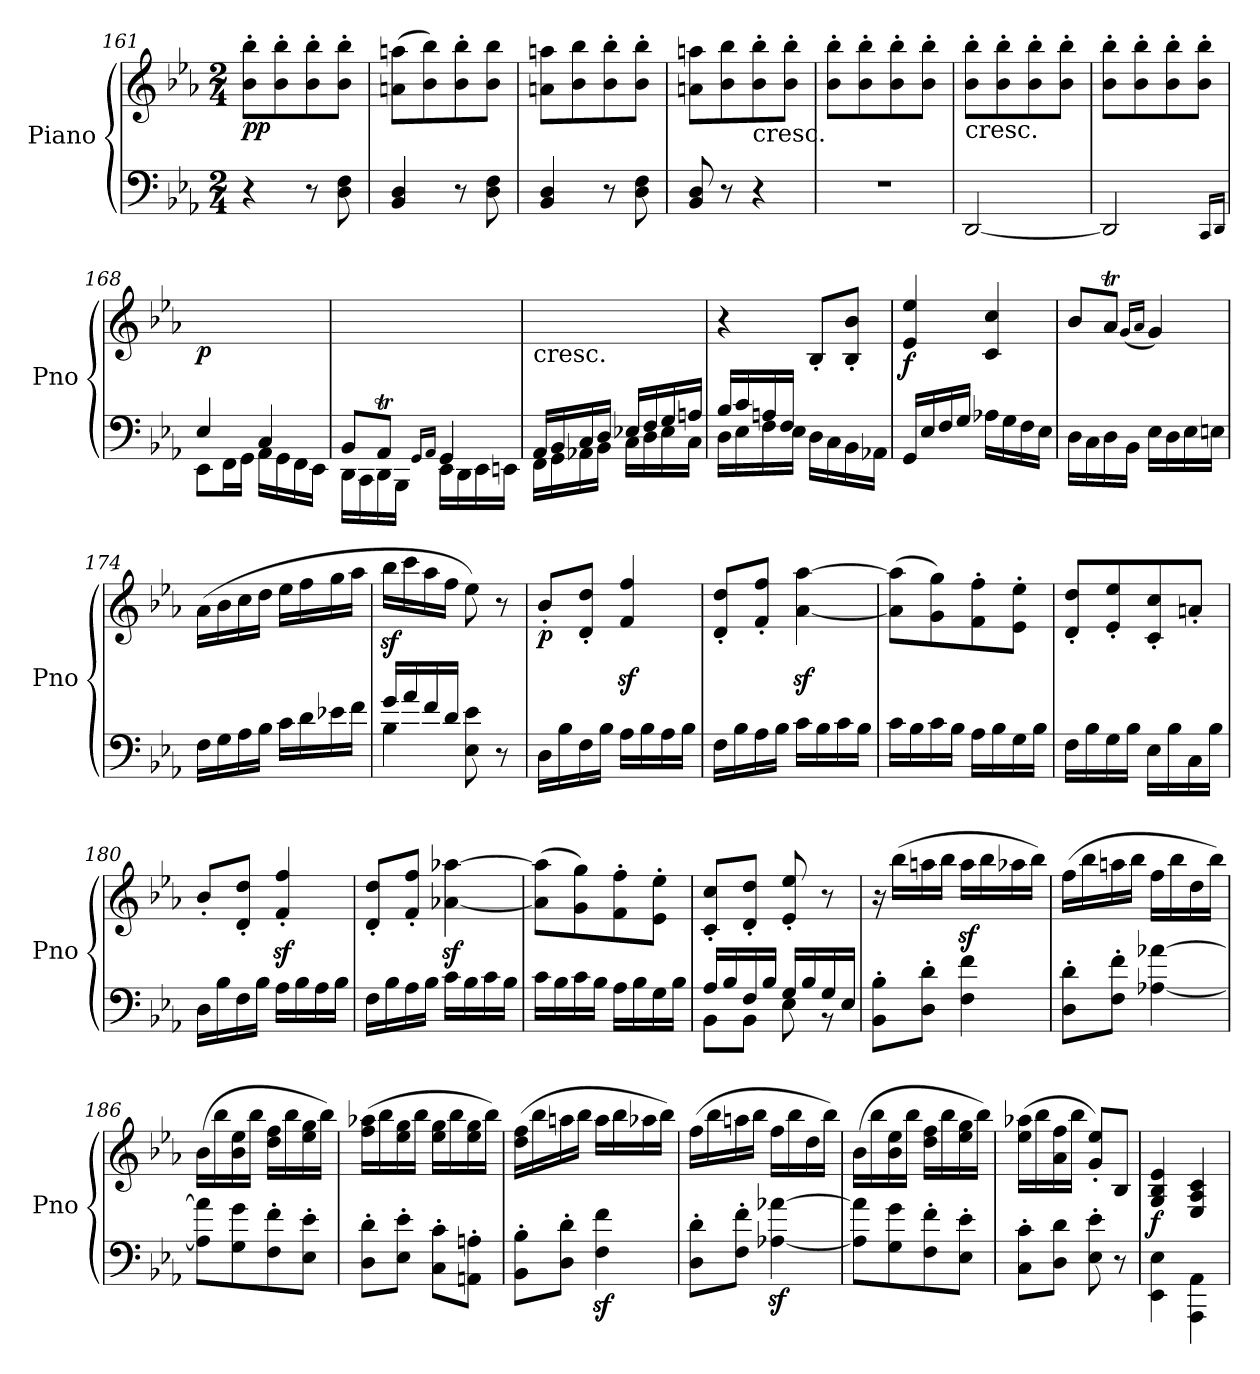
**kern	**kern	**dynam
*part1	*part1	*part1
*staff2	*staff1	*staff1/2
*I"Piano	*	*
*I'Pno	*	*
*clefF4	*clefG2	*
*k[b-e-a-]	*k[b-e-a-]	*
*E-:	*E-:	*
*M2/4	*M2/4	*
=161	=161	=161
!	!	!LO:DY:b
4r	8b-\' 8bb-\'L	pp
.	8b-\' 8bb-\'	.
8r	8b-\' 8bb-\'	.
8D\ 8F\	8b-\' 8bb-\'J	.
=162	=162	=162
4BB-/ 4D/	(>8an\ 8aan\L	.
.	8b-\ 8bb-\)	.
8r	8b-\' 8bb-\'	.
8D\ 8F\	8b-\ 8bb-\J	.
=163	=163	=163
4BB-/ 4D/	8an\ 8aan\L	.
.	8b-\ 8bb-\	.
8r	8b-\' 8bb-\'	.
8D\ 8F\	8b-\' 8bb-\'J	.
=164	=164	=164
8BB-/ 8D/	8an\ 8aan\L	.
8r	8b-\ 8bb-\	.
!	!LO:TX:b:t=cresc.	!
4r	8b-\' 8bb-\'	.
.	8b-\' 8bb-\'J	.
=165	=165	=165
2r	8b-\' 8bb-\'L	.
.	8b-\' 8bb-\'	.
.	8b-\' 8bb-\'	.
.	8b-\' 8bb-\'J	.
=166	=166	=166
!	!LO:TX:b:t=cresc.	!
[2DD/	8b-\' 8bb-\'L	.
.	8b-\' 8bb-\'	.
.	8b-\' 8bb-\'	.
.	8b-\' 8bb-\'J	.
=167	=167	=167
2DD/]	8b-\' 8bb-\'L	.
.	8b-\' 8bb-\'	.
.	8b-\' 8bb-\'	.
.	8b-\' 8bb-\'J	.
16qCC/LL	.	.
16qDD/JJ	.	.
!!LO:LB:g=z
=168	=168	=168
*^	*	*
!	!	!	!LO:DY:b
4E-/	8EE-\L	2ryy	p
.	16FF\L	.	.
.	16GG\JJ	.	.
4C/	16AA-\LL	.	.
.	16GG\	.	.
.	16FF\	.	.
.	16EE-\JJ	.	.
=169	=169	=169	=169
8BB-/L	16DD\LL	2ryy	.
.	16CC\	.	.
8AA-T/J	16DD\	.	.
.	16BBB-\JJ	.	.
16qGG/LL	.	.	.
16qAA-/JJ	.	.	.
4GG/	16EE-\LL	.	.
.	16DD\	.	.
.	16EE-\	.	.
.	16EEn\JJ	.	.
=170	=170	=170	=170
!	!	!LO:TX:b:t=cresc.	!
16AA-/LL	16FF\LL	2ryy	.
16BB-/	16GG\	.	.
16C/	16AA-X\	.	.
16D/JJ	16BB-\JJ	.	.
16E-X/LL	16C\LL	.	.
16F/	16D\	.	.
16G/	16E-\	.	.
16An/JJ	16C\JJ	.	.
=171	=171	=171	=171
16B-/LL	16D\LL	4r	.
16c/	16E-\	.	.
16An/	16F\	.	.
16F/JJ	16E-\JJ	.	.
4ryy	16D\LL	8B-'/L	.
.	16C\	.	.
.	16BB-\	8B-/' 8b-/'J	.
.	16AA-X\JJ	.	.
!!LO:PB:g=z
=172	=172	=172	=172
!	!	!	!LO:DY:b
*v	*v	*	*
16GG/LL	4e-/ 4ee-/	f
16E-/	.	.
16F/	.	.
16G/JJ	.	.
16A-X\LL	4c/ 4cc/	.
16G\	.	.
16F\	.	.
16E-\JJ	.	.
=173	=173	=173
16D\LL	8b-/L	.
16C\	.	.
16D\	8a-T/J	.
16BB-\JJ	.	.
.	(<16qg/LL	.
.	16qa-/JJ	.
16E-\LL	4g/)	.
16D\	.	.
16E-\	.	.
16En\JJ	.	.
=174	=174	=174
16F\LL	(>16a-\LL	.
16G\	16b-\	.
16A-\	16cc\	.
16B-\JJ	16dd\JJ	.
16c\LL	16ee-\LL	.
16d\	16ff\	.
16e-X\	16gg\	.
16f\JJ	16aa-\JJ	.
=175	=175	=175
*^	*	*
16g/LL	4B-\	16bb-z<\LL	.
16a-/	.	16ccc\	.
16f/	.	16aa-\	.
16d/JJ	.	16ff\JJ	.
4ryy	8E-\ 8e-\	8ee-\)	.
.	8r	8r	.
=176	=176	=176	=176
!	!	!	!LO:DY:b
*v	*v	*	*
16D\LL	8b-'/L	p
16B-\	.	.
16F\	8d/' 8dd/'J	.
16B-\JJ	.	.
16A-\LL	4f/z< 4ff/z<	.
16B-\	.	.
16A-\	.	.
16B-\JJ	.	.
!!LO:LB:g=z
=177	=177	=177
16F\LL	8d/' 8dd/'L	.
16B-\	.	.
16A-\	8f/' 8ff/'J	.
16B-\JJ	.	.
16c\LL	[4a-\z< [4aa-\z<	.
16B-\	.	.
16c\	.	.
16B-\JJ	.	.
=178	=178	=178
16c\LL	(>8a-\] 8aa-\]L	.
16B-\	.	.
16c\	8g\ 8gg\)	.
16B-\JJ	.	.
16A-\LL	8f\' 8ff\'	.
16B-\	.	.
16G\	8e-\' 8ee-\'J	.
16B-\JJ	.	.
=179	=179	=179
16F\LL	8d/' 8dd/'L	.
16B-\	.	.
16G\	8e-/' 8ee-/'	.
16B-\JJ	.	.
16E-\LL	8c/' 8cc/'	.
16B-\	.	.
16C\	8an'/J	.
16B-\JJ	.	.
=180	=180	=180
16D\LL	8b-'/L	.
16B-\	.	.
16F\	8d/' 8dd/'J	.
16B-\JJ	.	.
16A-\LL	4f/z<' 4ff/z<'	.
16B-\	.	.
16A-\	.	.
16B-\JJ	.	.
=181	=181	=181
16F\LL	8d/' 8dd/'L	.
16B-\	.	.
16A-\	8f/' 8ff/'J	.
16B-\JJ	.	.
16c\LL	[4a-X\z< [4aa-X\z<	.
16B-\	.	.
16c\	.	.
16B-\JJ	.	.
!!LO:LB:g=z
=182	=182	=182
16c\LL	(>8a-\] 8aa-\]L	.
16B-\	.	.
16c\	8g\ 8gg\)	.
16B-\JJ	.	.
16A-\LL	8f\' 8ff\'	.
16B-\	.	.
16G\	8e-\' 8ee-\'J	.
16B-\JJ	.	.
=183	=183	=183
*^	*	*
16A-/LL	8BB-\L	8c/' 8cc/'L	.
16B-/	.	.	.
16F/	8BB-\J	8d/' 8dd/'J	.
16B-/JJ	.	.	.
16G/LL	8E-\	8e-/' 8ee-/'	.
16B-/	.	.	.
16G/	8rBB	8r	.
16E-/JJ	.	.	.
*v	*v	*	*
=184	=184	=184
8BB-\' 8B-\'L	16r	.
.	(>16bb-\LL	.
8D\' 8d\'J	16aan\	.
.	16bb-\JJ	.
4F\ 4f\	16aaz<\LL	.
.	16bb-\	.
.	16aa-X\	.
.	16bb-\JJ)	.
=185	=185	=185
8D\' 8d\'L	(>16ff\LL	.
.	16bb-\	.
8F\' 8f\'J	16aan\	.
.	16bb-\JJ	.
[4A-X\ [4a-X\	16ff\LL	.
.	16bb-\	.
.	16dd\	.
.	16bb-\JJ)	.
=186	=186	=186
8A-\] 8a-\]L	(>16b-\LL	.
.	16bb-\	.
8G\ 8g\	16b-\ 16ee-\	.
.	16bb-\JJ	.
8F\' 8f\'	16dd\ 16ff\LL	.
.	16bb-\	.
8E-\' 8e-\'J	16ee-\ 16gg\	.
.	16bb-\JJ)	.
!!LO:LB:g=z
=187	=187	=187
8D\' 8d\'L	(>16ff\ 16aa-X\LL	.
.	16bb-\	.
8E-\' 8e-\'J	16ee-\ 16gg\	.
.	16bb-\JJ	.
8C\' 8c\'L	16ee-\ 16gg\LL	.
.	16bb-\	.
8AAn\' 8An\'J	16ee-\ 16gg\	.
.	16bb-\JJ)	.
=188	=188	=188
8BB-\' 8B-\'L	(>16dd\ 16ff\LL	.
.	16bb-\	.
8D\' 8d\'J	16aan\	.
.	16bb-\JJ	.
4F\z< 4f\z<	16aa\LL	.
.	16bb-\	.
.	16aa-X\	.
.	16bb-\JJ)	.
=189	=189	=189
8D\' 8d\'L	(>16ff\LL	.
.	16bb-\	.
8F\' 8f\'J	16aan\	.
.	16bb-\JJ	.
[4A-X\z< [4a-X\z<	16ff\LL	.
.	16bb-\	.
.	16dd\	.
.	16bb-\JJ)	.
=190	=190	=190
8A-\] 8a-\]L	(>16b-\LL	.
.	16bb-\	.
8G\ 8g\	16b-\ 16ee-\	.
.	16bb-\JJ	.
8F\' 8f\'	16dd\ 16ff\LL	.
.	16bb-\	.
8E-\' 8e-\'J	16ee-\ 16gg\	.
.	16bb-\JJ)	.
=191	=191	=191
8C\' 8c\'L	(>16ee-\ 16aa-X\LL	.
.	16bb-\	.
8D\ 8d\J	16a-\ 16ff\	.
.	16bb-\JJ	.
8E-\' 8e-\'	8g/' 8ee-/'L)	.
8r	8B-/J	.
!!LO:LB:g=z
=192	=192	=192
!	!	!LO:DY:b
4EE-\ 4E-\	4G/ 4B-/ 4e-/	f
4AAA-\ 4AA-\	4E-/ 4A-/ 4c/	.
=	=	=
*-	*-	*-
